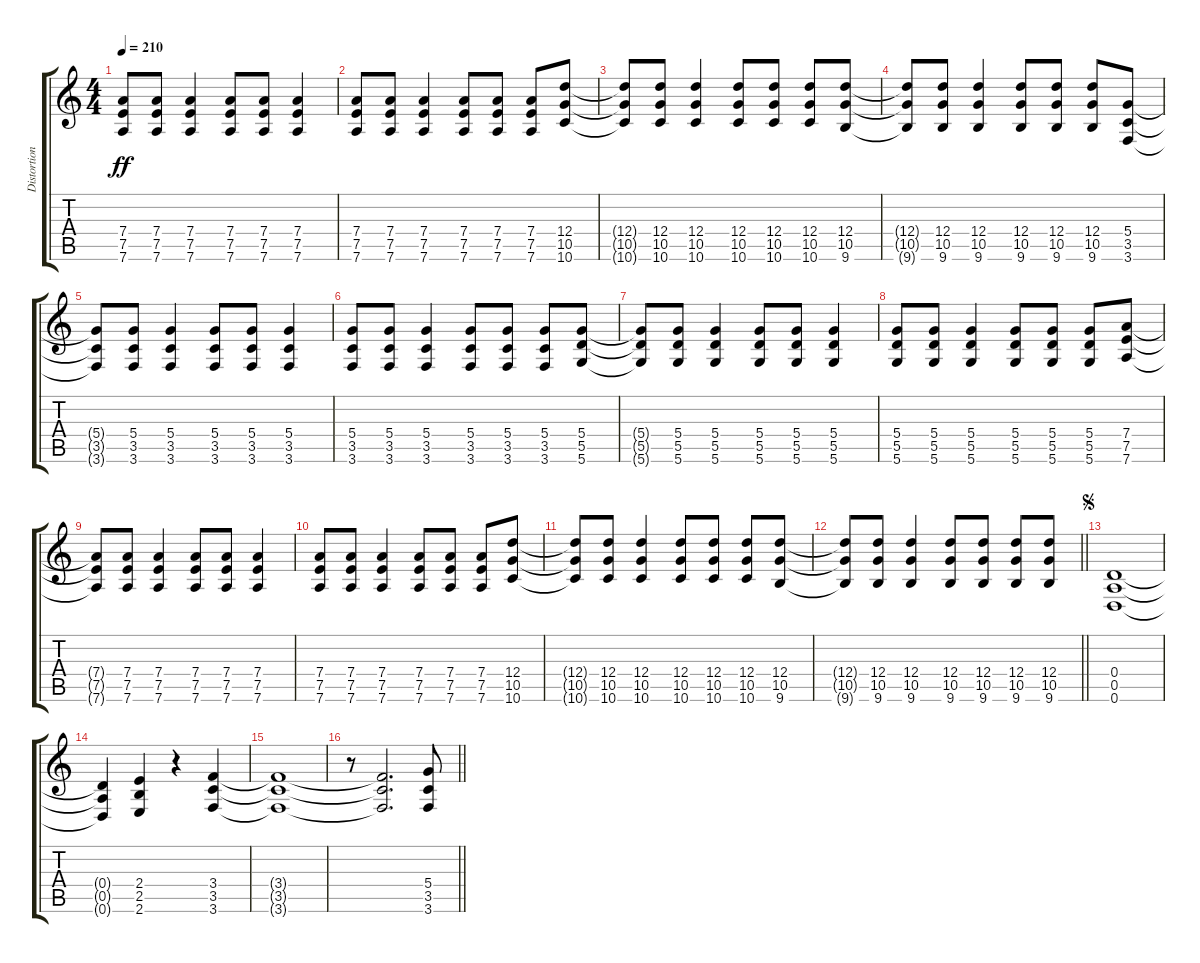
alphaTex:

\track ("Distortion Guitar 2" "Distortion") {instrument distortionguitar}
\staff {score tabs}
\tuning (E4 B3 G3 D3 A2 D2) {hide}
\ts (4 4)
\tempo 210
\clef g2
\ks c
(7.4{t} 7.5{t} 7.6{t}).8{dy ff} (7.4 7.5 7.6).8 (7.4 7.5 7.6).4 (7.4 7.5 7.6).8 (7.4 7.5 7.6).8 (7.4 7.5 7.6).4 |
(7.4 7.5 7.6).8 (7.4 7.5 7.6).8 (7.4 7.5 7.6).4 (7.4 7.5 7.6).8 (7.4 7.5 7.6).8 (7.4 7.5 7.6).8 (12.4 10.5 10.6).8 |
(12.4{t} 10.5{t} 10.6{t}).8 (12.4 10.5 10.6).8 (12.4 10.5 10.6).4 (12.4 10.5 10.6).8 (12.4 10.5 10.6).8 (12.4 10.5 10.6).8 (12.4 10.5 9.6).8 |
(12.4{t} 10.5{t} 9.6{t}).8 (12.4 10.5 9.6).8 (12.4 10.5 9.6).4 (12.4 10.5 9.6).8 (12.4 10.5 9.6).8 (12.4 10.5 9.6).8 (5.4 3.5 3.6).8 |
(5.4{t} 3.5{t} 3.6{t}).8 (5.4 3.5 3.6).8 (5.4 3.5 3.6).4 (5.4 3.5 3.6).8 (5.4 3.5 3.6).8 (5.4 3.5 3.6).4 |
(5.4 3.5 3.6).8 (5.4 3.5 3.6).8 (5.4 3.5 3.6).4 (5.4 3.5 3.6).8 (5.4 3.5 3.6).8 (5.4 3.5 3.6).8 (5.4 5.5 5.6).8 |
(5.4{t} 5.5{t} 5.6{t}).8 (5.4 5.5 5.6).8 (5.4 5.5 5.6).4 (5.4 5.5 5.6).8 (5.4 5.5 5.6).8 (5.4 5.5 5.6).4 |
(5.4 5.5 5.6).8 (5.4 5.5 5.6).8 (5.4 5.5 5.6).4 (5.4 5.5 5.6).8 (5.4 5.5 5.6).8 (5.4 5.5 5.6).8 (7.4 7.5 7.6).8 |
(7.4{t} 7.5{t} 7.6{t}).8 (7.4 7.5 7.6).8 (7.4 7.5 7.6).4 (7.4 7.5 7.6).8 (7.4 7.5 7.6).8 (7.4 7.5 7.6).4 |
(7.4 7.5 7.6).8 (7.4 7.5 7.6).8 (7.4 7.5 7.6).4 (7.4 7.5 7.6).8 (7.4 7.5 7.6).8 (7.4 7.5 7.6).8 (12.4 10.5 10.6).8 |
(12.4{t} 10.5{t} 10.6{t}).8 (12.4 10.5 10.6).8 (12.4 10.5 10.6).4 (12.4 10.5 10.6).8 (12.4 10.5 10.6).8 (12.4 10.5 10.6).8 (12.4 10.5 9.6).8 |
\barLineRight lightlight
(12.4{t} 10.5{t} 9.6{t}).8 (12.4 10.5 9.6).8 (12.4 10.5 9.6).4 (12.4 10.5 9.6).8 (12.4 10.5 9.6).8 (12.4 10.5 9.6).8 (12.4 10.5 9.6).8 |
\jump segno
(0.4 0.5 0.6).1 |
(0.4{t} 0.5{t} 0.6{t}).4 (2.4 2.5 2.6).4 r.4 (3.4 3.5 3.6).4 |
(3.4{t} 3.5{t} 3.6{t}).1 |
\barLineRight lightlight
r.8 (3.4{t} 3.5{t} 3.6{t}).2{d} (5.4 3.5 3.6).8
